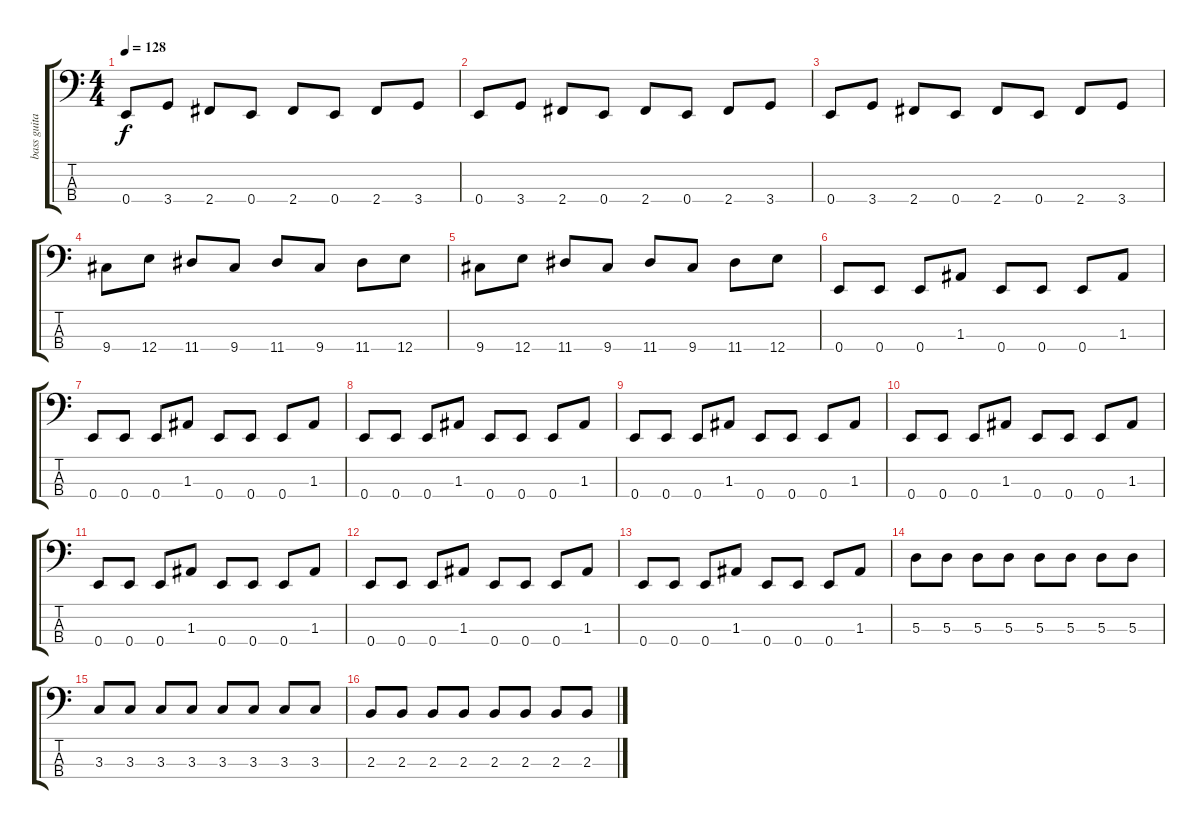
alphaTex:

\track ("bass guitar" "bass guita") {instrument electricbassfinger}
\staff {score tabs}
\tuning (G2 D2 A1 E1) {hide}
\ts (4 4)
\tempo 128
\clef f4
\ks c
0.4.8{dy f} 3.4.8 2.4.8 0.4.8 2.4.8 0.4.8 2.4.8 3.4.8 |
0.4.8 3.4.8 2.4.8 0.4.8 2.4.8 0.4.8 2.4.8 3.4.8 |
0.4.8 3.4.8 2.4.8 0.4.8 2.4.8 0.4.8 2.4.8 3.4.8 |
9.4.8 12.4.8 11.4.8 9.4.8 11.4.8 9.4.8 11.4.8 12.4.8 |
9.4.8 12.4.8 11.4.8 9.4.8 11.4.8 9.4.8 11.4.8 12.4.8 |
0.4.8 0.4.8 0.4.8 1.3.8 0.4.8 0.4.8 0.4.8 1.3.8 |
0.4.8 0.4.8 0.4.8 1.3.8 0.4.8 0.4.8 0.4.8 1.3.8 |
0.4.8 0.4.8 0.4.8 1.3.8 0.4.8 0.4.8 0.4.8 1.3.8 |
0.4.8 0.4.8 0.4.8 1.3.8 0.4.8 0.4.8 0.4.8 1.3.8 |
0.4.8 0.4.8 0.4.8 1.3.8 0.4.8 0.4.8 0.4.8 1.3.8 |
0.4.8 0.4.8 0.4.8 1.3.8 0.4.8 0.4.8 0.4.8 1.3.8 |
0.4.8 0.4.8 0.4.8 1.3.8 0.4.8 0.4.8 0.4.8 1.3.8 |
0.4.8 0.4.8 0.4.8 1.3.8 0.4.8 0.4.8 0.4.8 1.3.8 |
5.3.8 5.3.8 5.3.8 5.3.8 5.3.8 5.3.8 5.3.8 5.3.8 |
3.3.8 3.3.8 3.3.8 3.3.8 3.3.8 3.3.8 3.3.8 3.3.8 |
2.3.8 2.3.8 2.3.8 2.3.8 2.3.8 2.3.8 2.3.8 2.3.8
